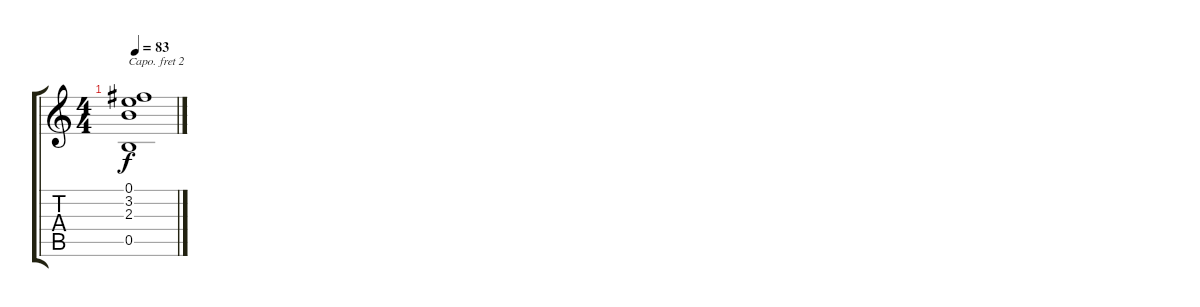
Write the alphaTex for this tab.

\track "" {instrument acousticguitarsteel}
\staff {score tabs}
\capo 2
\tuning (E4 B3 G3 D3 A2 E2) {hide}
\ts (4 4)
\tempo 83
\clef g2
\ks c
(0.1{t} 3.2{t} 2.3{t} 0.5{t}).1{dy f}
